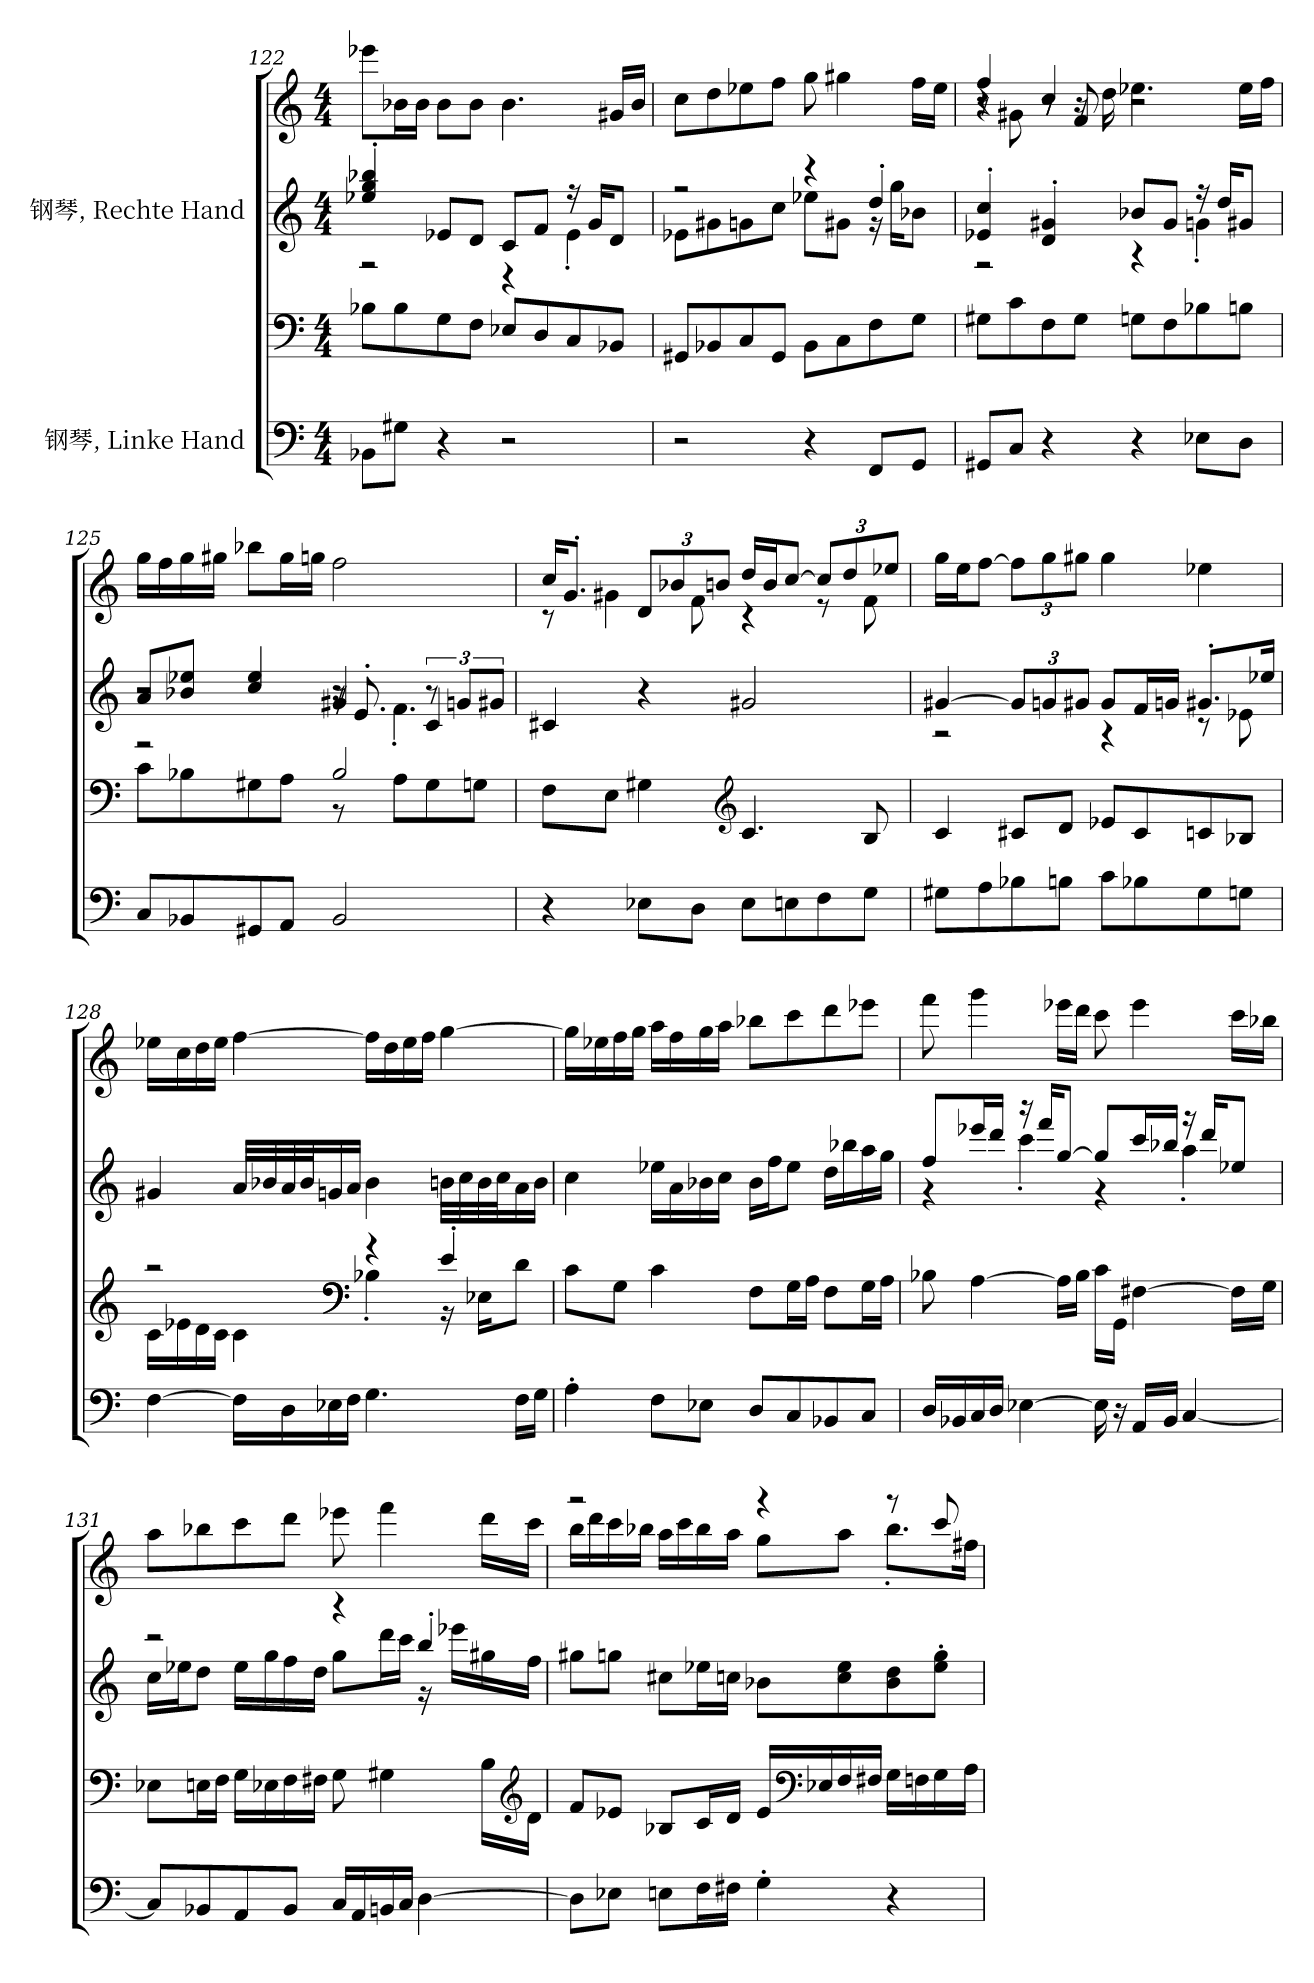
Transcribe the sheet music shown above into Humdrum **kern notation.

**kern	**kern	**kern	**kern
*part2	*part2	*part1	*part1
*staff4	*staff3	*staff2	*staff1
*I"钢琴, Linke Hand	*	*I"钢琴, Rechte Hand	*
!!LO:LB:g=z
*clefF4	*clefF4	*clefG2	*clefG2
*k[]	*k[]	*k[]	*k[]
*M4/4	*M4/4	*M4/4	*M4/4
=122	=122	=122	=122
*	*	*^	*
8BB-X\L	8B-X\L	4ee-X/' 4gg/' 4bb-X/'	2r	8eee-X\L
8G#X\J	8B-\	.	.	16b-X\L
.	.	.	.	16b-\JJ
4r	8G\	8e-X/L	.	8b-\L
.	8F\J	8d/J	.	8b-\J
2r	8E-X/L	8c/L	4r	4.b-\
.	8D/	8f/J	.	.
.	8C/	16r	4e-'\	.
.	.	16g/KL	.	.
.	8BB-X/J	8d/J	.	16g#X/LL
.	.	.	.	16b-/JJ
=123	=123	=123	=123	=123
2r	8GG#X/L	2r	8e-X\L	8cc\L
.	8BB-X/	.	8g#X\	8dd\
.	8C/	.	8gn\	8ee-X\
.	8GG#/J	.	8cc\J	8ff\J
4r	8BB-\L	4r	8ee-X\L	8gg\
.	8C\	.	8g#X\J	4gg#X\
8FF/L	8F\	4dd'/	16r	.
.	.	.	16gg\KL	.
8GG/J	8G\J	.	8b-X\J	16ff\LL
.	.	.	.	16ee-\JJ
=124	=124	=124	=124	=124
*	*	*	*	*^
*	*	*	*	*	*^
8GG#X/L	8G#X\L	4e-X/' 4cc/'	2r	4ff/	8r	4r
8C/J	8c\	.	.	.	8g#X\	.
4r	8F\	4d/' 4g#X/'	.	4cc/	8r	8r
.	8G#\J	.	.	.	16r	8f/
.	.	.	.	.	16dd\	.
4r	8Gn\L	8b-X/L	4r	2r	4.ee-X\	2r
.	8F\	8g#/J	.	.	.	.
8E-X\L	8B-X\	16r	4gn'\	.	.	.
.	.	16dd/KL	.	.	.	.
8D\J	8Bn\J	8g#X/J	.	.	16ee-\LL	.
.	.	.	.	.	16ff\JJ	.
*	*	*	*	*v	*v	*v
!!LO:PB:g=z
=125	=125	=125	=125	=125
*	*^	*	*^	*
8C/L	2r	8c\L	8a/L	2r	2r	16gg\LL
.	.	.	.	.	.	16ff\
8BB-X/	.	8B-X\	8b-X/ 8ee-X/J	.	.	16gg\
.	.	.	.	.	.	16gg#X\JJ
8GG#X/	.	8G#X\	4cc/ 4ee-/	.	.	8bb-X\L
8AA/J	.	8A\J	.	.	.	16gg#\L
.	.	.	.	.	.	16ggn\JJ
2BB-/	2B-/	8r	16r	8r	4g#X/	2ff\
.	.	.	8.e'/	.	.	.
.	.	8A\L	.	4.f'\	.	.
.	.	8G#\	12r	.	4c/	.
.	.	.	12gn/L	.	.	.
.	.	8Gn\J	.	.	.	.
.	.	.	12g#X/J	.	.	.
*	*v	*v	*	*	*	*
*	*	*v	*v	*v	*
=126	=126	=126	=126
*	*	*	*^
4r	8F\L	4c#X/	16cc/KL	8r
.	.	.	8.g'/J	.
.	8E\J	.	.	4g#X\
*	*	*	*Xbrackettup	*
8E-X\L	4G#X\	4r	12d/L	.
.	.	.	12b-X/	.
8D\J	.	.	.	8f\
.	.	.	12bn/J	.
*	*clefG2	*	*	*
8E-\L	4.c/	2g#X/	16dd/LL	4r
.	.	.	16b/J	.
8En\	.	.	[8cc/J	.
8F\	.	.	12cc/L]	8r
.	.	.	12dd/	.
8G\J	8B/	.	.	8f\
.	.	.	12ee-X/J	.
*	*	*	*v	*v
!!LO:LB:g=z
=127	=127	=127	=127
*	*	*^	*
8G#X\L	4c/	[4g#X/	2r	16gg\LL
.	.	.	.	16ee\J
8A\	.	.	.	[8ff\J
*	*	*Xbrackettup	*	*
8B-X\	8c#X/L	12g#/L]	.	12ff\L]
.	.	12gn/	.	12gg\
8Bn\J	8d/J	.	.	.
.	.	12g#X/J	.	12gg#X\J
8c\L	8e-X/L	8g#/L	4r	4gg#\
8B-X\	8c#/	16f/L	.	.
.	.	16gn/JJ	.	.
8G#\	8cn/	8.g#X'/L	8r	4ee-X\
8Gn\J	8B-X/J	.	8e-X\	.
.	.	16ee-X/Jk	.	.
*	*	*v	*v	*
=128	=128	=128	=128
*	*^	*	*
[4F\	2r	16c\LL	4g#X/	16ee-X\LL
.	.	16e-X\	.	16cc\
.	.	16d\	.	16dd\
.	.	16c\JJ	.	16ee-\JJ
16F\LL]	.	4c\	32a/LLL	[4ff\
.	.	.	32b-X/	.
16D\	.	.	32a/	.
.	.	.	32b-/J	.
16E-X\	.	.	16gn/	.
16F\JJ	.	.	16a/JJ	.
*	*clefF4	*	*	*
4.G\	4r	4B-X'\	4b-\	16ff\LL]
.	.	.	.	16dd\
.	.	.	.	16ee-\
.	.	.	.	16ff\JJ
.	4e-'/	16r	32bn\LLL	[4gg\
.	.	.	32cc\	.
.	.	16E-X\KL	32b\	.
.	.	.	32cc\J	.
16F\LL	.	8d\J	16a\	.
16G\JJ	.	.	16b\JJ	.
*	*v	*v	*	*
!!LO:LB:g=z
=129	=129	=129	=129
4A'\	8c\L	4cc\	16gg\LL]
.	.	.	16ee-X\
.	8G\J	.	16ff\
.	.	.	16gg\JJ
8F\L	4c\	16ee-X\LL	16aa\LL
.	.	16a\	16ff\
8E-X\J	.	16b-X\	16gg\
.	.	16cc\JJ	16aa\JJ
8D/L	8F\L	16b-\LL	8bb-X\L
.	.	16ff\J	.
8C/	16G\L	8ee-\J	8ccc\
.	16A\JJ	.	.
8BB-X/	8F\L	16dd\LL	8ddd\
.	.	16bb-X\	.
8C/J	16G\L	16aa\	8eee-X\J
.	16A\JJ	16gg\JJ	.
=130	=130	=130	=130
*	*	*^	*
16D/LL	8B-X\	8ff/L	4r	8fff\
16BB-X/	.	.	.	.
16C/	[4A\	16eee-X/L	.	4ggg\
16D/JJ	.	16ddd/JJ	.	.
[4E-X\	.	16r	4ccc'\	.
.	.	16fff/KL	.	.
.	16A\LL]	[8gg/J	.	16eee-X\LL
.	16B-\JJ	.	.	16ddd\JJ
16E-\]	16c\LL	8gg/L]	4r	8ccc\
16r	16GG\JJ	.	.	.
16AA/LL	[4F#X\	16ccc/L	.	4eee-\
16BB-/JJ	.	16bb-X/JJ	.	.
[4C/	.	16r	4aa'\	.
.	.	16ddd/KL	.	.
.	16F#\LL]	8ee-X/J	.	16ccc\LL
.	16G\JJ	.	.	16bb-X\JJ
!!LO:PB:g=z
=131	=131	=131	=131	=131
8C/L]	8E-X\L	2r	16cc\LL	8aa\L
.	.	.	16ee-X\J	.
8BB-X/	16En\L	.	8dd\J	8bb-X\
.	16F\JJ	.	.	.
8AA/	16G\LL	.	16ee-\LL	8ccc\
.	16E-X\	.	16gg\	.
8BB-/J	16F\	.	16ff\	8ddd\J
.	16F#X\JJ	.	16dd\JJ	.
16C/LL	8G\	4r	8gg\L	8eee-X\
16AA/	.	.	.	.
16BBn/	4G#X\	.	16ddd\L	4fff\
16C/JJ	.	.	16ccc\JJ	.
[4D\	.	4bb'/	16r	.
.	.	.	16eee-X\LL	.
.	16B\LL	.	16gg#X\	16ddd\LL
*	*clefG2	*	*	*
.	16d\JJ	.	16ff\JJ	16ccc\JJ
*	*	*v	*v	*
!!LO:LB:g=z
=132	=132	=132	=132
*	*	*	*^
8D\L]	8f/L	8gg#X\L	2r	16bb\LL
.	.	.	.	16ddd\
8E-X\J	8e-X/J	8ggn\J	.	16ccc\
.	.	.	.	16bb-X\JJ
8En\L	8B-X/L	8cc#X\L	.	16aa\LL
.	.	.	.	16ccc\
16F\L	16c/L	16ee-X\L	.	16bb-\
16F#X\JJ	16d/JJ	16ccn\JJ	.	16aa\JJ
4G'\	16e-/LL	8b-X\L	4r	8gg\L
*	*clefF4	*	*	*
.	16E-X/	.	.	.
.	16F/	8cc\ 8ee-\	.	8aa\J
.	16F#X/JJ	.	.	.
4r	16G\LL	8b-\ 8dd\	8r	8.bb-'\L
.	16Fn\	.	.	.
.	16G\	8ee-\' 8gg\'J	8ccc/	.
.	16A\JJ	.	.	16ff#X\Jk
*	*	*	*v	*v
=	=	=	=
*-	*-	*-	*-
